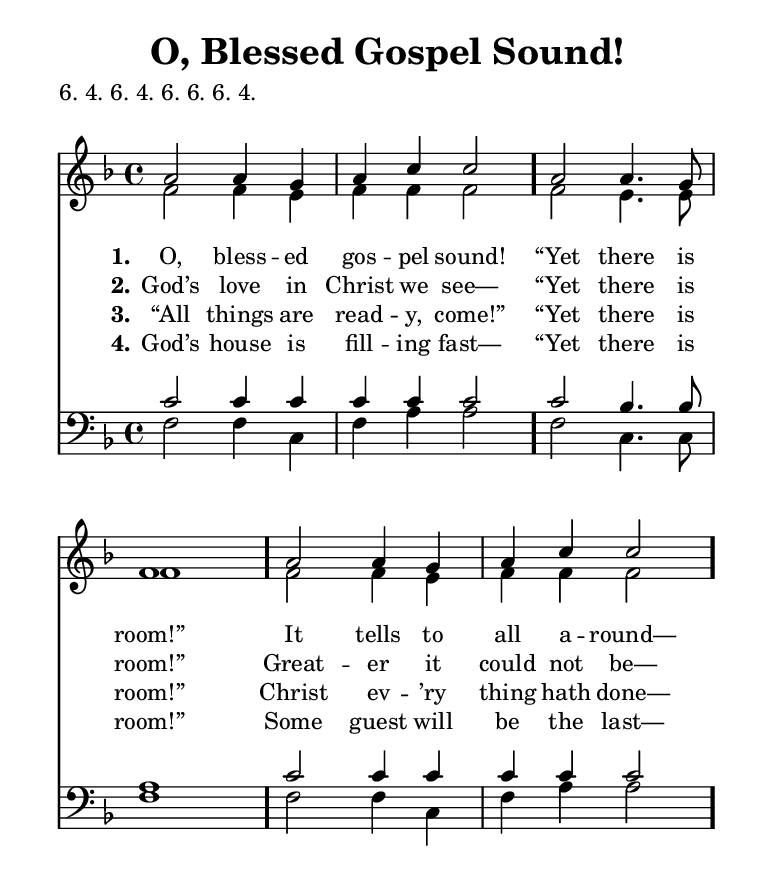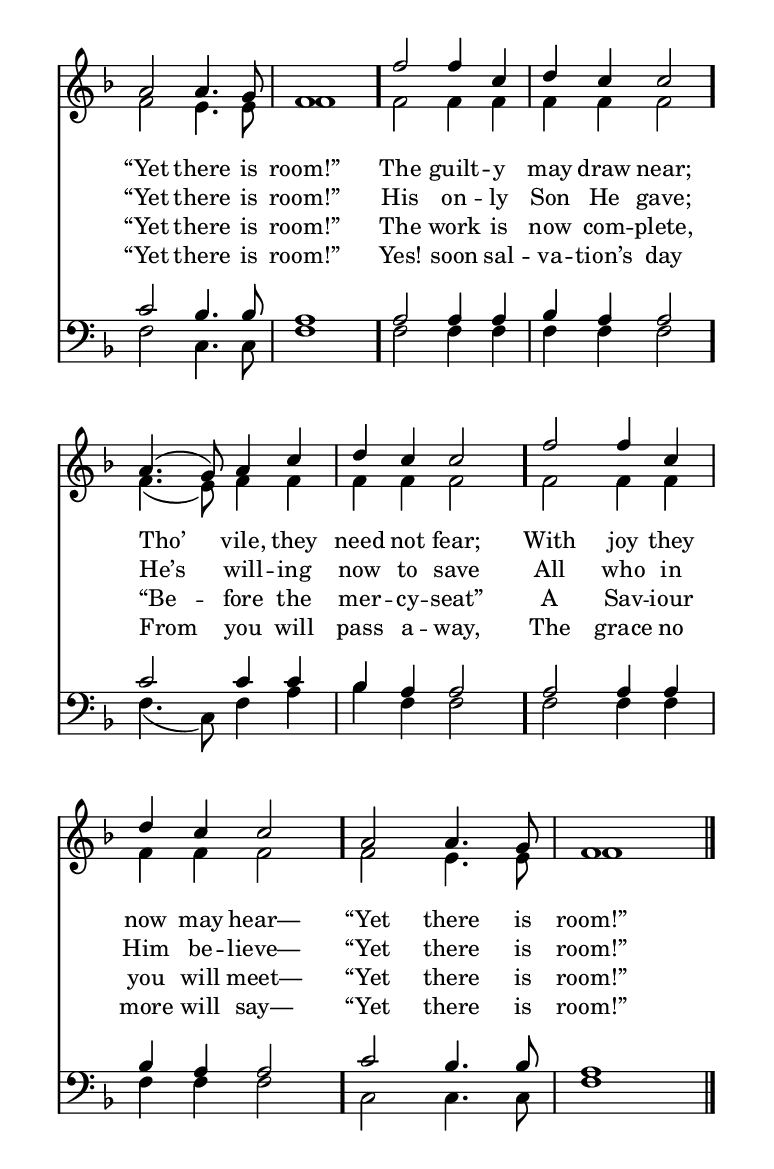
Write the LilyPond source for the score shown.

\include "common/global.ily"
\paper {
  \include "common/paper.ily"
  ragged-bottom = ##t
  ragged-last-bottom = ##t
  systems-per-page = #(cond (is-eogsized 3) (#t #f))
  %page-count = ##f
}

\header{
  hymnnumber = "56"
  title = "O, Blessed Gospel Sound!"
  tunename = "Happy Land"
  meter = "6. 4. 6. 4. 6. 6. 6. 4."
  %poet = ""
  %composer = ""
  %copyright = ""
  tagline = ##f
}

% for fermata in MIDI
ta = { \tempo 4=120 }
tb = { \tempo 4=60  }

patternAA = { c2       c4 c4 | c4 c4 c2 }
patternAB = { c4.( c8) c4 c4 | c4 c4 c2 }

patternBA = { c2 c4. c8 | c1 }

global = {
  \include "common/overrides.ily"
  \override Staff.TimeSignature.style = #'()
  \time 4/4
  \override Score.MetronomeMark.transparent = ##t % hide all fermata changes too
  \ta
  \key f \major
  %\partial 4
  \autoBeamOff
}

notesSoprano = {
\global
\relative c'' {

  \changePitch \patternAA { a a g | a c c }
  \changePitch \patternBA { a a g | f }
  \changePitch \patternAA { a a g | a c c }
  \changePitch \patternBA { a a g | f }

  \changePitch \patternAA { f' f c | d c c }
  \changePitch \patternAB { a g a c | d c c }
  \changePitch \patternAA { f f c | d c c }
  \changePitch \patternBA { a a g | f }

  \bar "|."

}
}

notesAlto = {
\global
\relative e' {

  \changePitch \patternAA { f f e | f f f }
  \changePitch \patternBA { f e e | f }
  \changePitch \patternAA { f f e | f f f }
  \changePitch \patternBA { f e e | f }

  \changePitch \patternAA { f f f | f f f }
  \changePitch \patternAB { f e f f | f f f }
  \changePitch \patternAA { f f f | f f f }
  \changePitch \patternBA { f e e | f }

}
}

notesTenor = {
\global
\relative a {

  \changePitch \patternAA { c c c | c c c }
  \changePitch \patternBA { c bes bes | a }
  \changePitch \patternAA { c c c | c c c }
  \changePitch \patternBA { c bes bes | a }

  \changePitch \patternAA { a a a | bes a a }
  \changePitch \patternAA { c c c | bes a a }
  \changePitch \patternAA { a a a | bes a a }
  \changePitch \patternBA { c bes bes | a }

}
}

notesBass = {
\global
\relative f {

  \changePitch \patternAA { f f c | f a a }
  \changePitch \patternBA { f c c | f }
  \changePitch \patternAA { f f c | f a a }
  \changePitch \patternBA { f c c | f }

  \changePitch \patternAA { f f f | f f f }
  \changePitch \patternAB { f c f a | bes f f }
  \changePitch \patternAA { f f f | f f f }
  \changePitch \patternBA { c c c | f }

}
}

wordsA = \lyricmode {
\set stanza = "1."

O, bless -- ed gos -- pel sound! \bar "."
“Yet there is room!” \bar "."
It tells to all a -- round— \bar "."
“Yet there is room!” \bar "."
The guilt -- y may draw near; \bar "." \break
Tho’ vile, they need not fear; \bar "."
With joy they now may hear— \bar "."
“Yet there is room!” \bar "."

}

wordsB = \lyricmode {
\set stanza = "2."

God’s love in Christ we see—
“Yet there is room!”
Great -- er it could not be—
“Yet there is room!”
His on -- ly Son He gave;
He’s will -- ing now to save
All who in Him be -- lieve—
“Yet there is room!”

}

wordsC = \lyricmode {
\set stanza = "3."

“All things are read -- y, come!”
“Yet there is room!”
Christ ev -- ’ry thing hath done—
“Yet there is room!”
The work is now com -- plete,
“Be -- fore the mer -- cy -- seat”
A Sav -- iour you will meet—
“Yet there is room!”

}

wordsD = \lyricmode {
\set stanza = "4."

God’s house is fill -- ing fast—
“Yet there is room!”
Some guest will be the last—
“Yet there is room!”
Yes! soon sal -- va -- tion’s day
From you will pass a -- way,
The grace no more will say—
“Yet there is room!”

}

\score {
  \context ChoirStaff <<
    \context Staff = upper <<
      \set ChoirStaff.systemStartDelimiter = #'SystemStartBar
      \context Voice  = sopranos { \voiceOne << \notesSoprano >> }
      \context Voice  = altos { \voiceTwo << \notesAlto >> }
      \context Lyrics = one   \lyricsto sopranos \wordsA
      \context Lyrics = two   \lyricsto sopranos \wordsB
      \context Lyrics = three \lyricsto sopranos \wordsC
      \context Lyrics = four  \lyricsto sopranos \wordsD
    >>
    \context Staff = men <<
      \clef bass
      \context Voice  = tenors { \voiceOne << \notesTenor >> }
      \context Voice  = basses { \voiceTwo << \notesBass >> }
    >>
  >>
  \layout {
    \include "common/layout.ily"
  }
  \midi{
    \include "common/midi.ily"
  }
}

\version "2.18.0"  % necessary for upgrading to future LilyPond versions.

% vi:set et ts=2 sw=2 ai nocindent syntax=lilypond:
